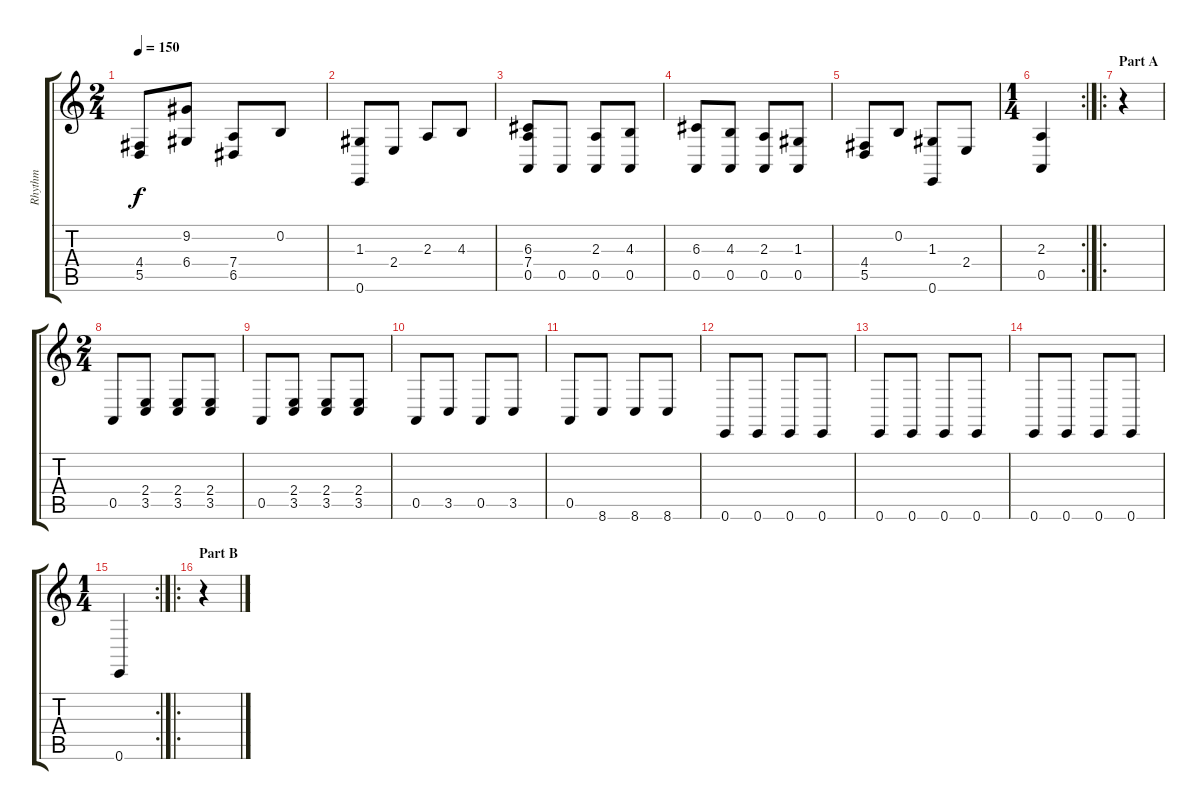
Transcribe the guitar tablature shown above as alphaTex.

\track ("Rhythm" "Rhythm") {instrument acousticgrandpiano}
\staff {score tabs}
\tuning (E4 B3 G3 D3 A2 E2) {hide}
\ts (2 4)
\tempo 150
\clef g2
\ks c
(4.4 5.5).8{dy f} (9.2 6.4).8 (7.4 6.5).8 0.2.8 |
(1.3 0.6).8 2.4.8 2.3.8 4.3.8 |
(6.3 7.4 0.5).8 0.5.8 (2.3 0.5).8 (4.3 0.5).8 |
(6.3 0.5).8 (4.3 0.5).8 (2.3 0.5).8 (1.3 0.5).8 |
(4.4 5.5).8 0.2.8 (1.3 0.6).8 2.4.8 |
\rc 2
\ts (1 4)
(2.3 0.5).4 |
\ro
\section ("" "Part A")
r.4 |
\ts (2 4)
0.5.8 (2.4 3.5).8 (2.4 3.5).8 (2.4 3.5).8 |
0.5.8 (2.4 3.5).8 (2.4 3.5).8 (2.4 3.5).8 |
0.5.8 3.5.8 0.5.8 3.5.8 |
0.5.8 8.6.8 8.6.8 8.6.8 |
0.6.8 0.6.8 0.6.8 0.6.8 |
0.6.8 0.6.8 0.6.8 0.6.8 |
0.6.8 0.6.8 0.6.8 0.6.8 |
\rc 2
\ts (1 4)
0.6.4 |
\ro
\section ("" "Part B")
r.4
